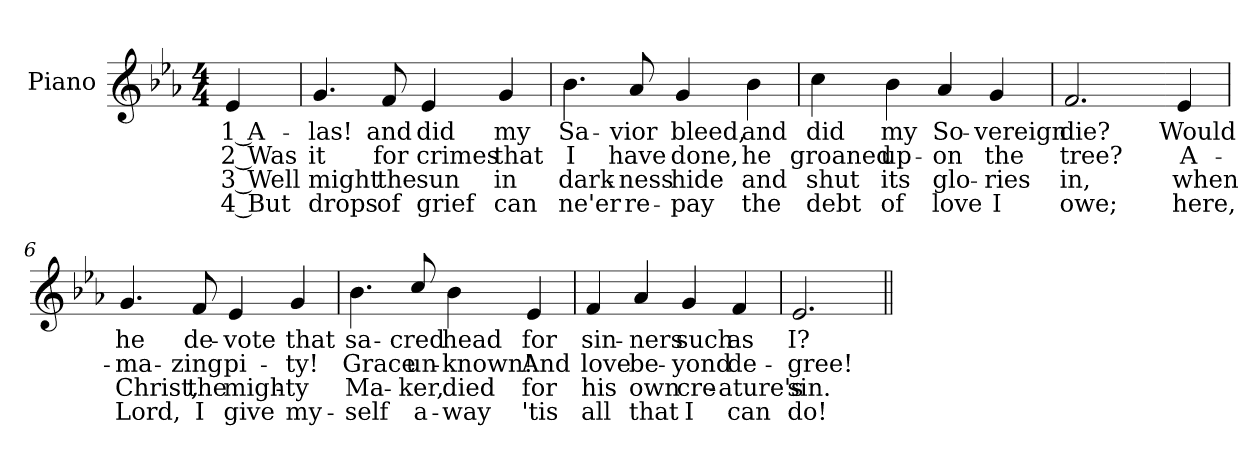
**kern	**text	**text	**text	**text
*part1	*part1	*part1	*part1	*part1
*staff1	*staff1	*staff1	*staff1	*staff1
*I"Piano	*	*	*	*
*I'Pno.	*	*	*	*
!!LO:PB:g=z
*clefG2	*	*	*	*
*k[b-e-a-]	*	*	*	*
*E-:	*	*	*	*
*M4/4	*	*	*	*
=	=	=	=	=
!	!LO:LY:b:color=#000000	!LO:LY:b:color=#000000	!LO:LY:b:color=#000000	!LO:LY:b:color=#000000
4e-i/	1 A-	2 Was	3 Well	4 But
=1	=1	=1	=1	=1
!	!LO:LY:b:color=#000000	!LO:LY:b:color=#000000	!LO:LY:b:color=#000000	!LO:LY:b:color=#000000
4.gi/	-las!	it	might	drops
!	!LO:LY:b:color=#000000	!LO:LY:b:color=#000000	!LO:LY:b:color=#000000	!LO:LY:b:color=#000000
8fi/	and	for	the	of
!	!LO:LY:b:color=#000000	!LO:LY:b:color=#000000	!LO:LY:b:color=#000000	!LO:LY:b:color=#000000
4e-i/	did	crimes	sun	grief
!	!LO:LY:b:color=#000000	!LO:LY:b:color=#000000	!LO:LY:b:color=#000000	!LO:LY:b:color=#000000
4gi/	my	that	in	can
=2	=2	=2	=2	=2
!	!LO:LY:b:color=#000000	!LO:LY:b:color=#000000	!LO:LY:b:color=#000000	!LO:LY:b:color=#000000
4.b-i\	Sa-	I	dark-	-ne'er
!	!LO:LY:b:color=#000000	!LO:LY:b:color=#000000	!LO:LY:b:color=#000000	!LO:LY:b:color=#000000
8a-i/	-vior	have	ness	re-
!	!LO:LY:b:color=#000000	!LO:LY:b:color=#000000	!LO:LY:b:color=#000000	!LO:LY:b:color=#000000
4gi/	bleed,	done,	-hide	pay
!	!LO:LY:b:color=#000000	!LO:LY:b:color=#000000	!LO:LY:b:color=#000000	!LO:LY:b:color=#000000
4b-i\	and	he	and	the
=3	=3	=3	=3	=3
!	!LO:LY:b:color=#000000	!LO:LY:b:color=#000000	!LO:LY:b:color=#000000	!LO:LY:b:color=#000000
4cci\	did	groaned	shut	debt
!	!LO:LY:b:color=#000000	!LO:LY:b:color=#000000	!LO:LY:b:color=#000000	!LO:LY:b:color=#000000
4b-i\	my	up-	its	of
!	!LO:LY:b:color=#000000	!LO:LY:b:color=#000000	!LO:LY:b:color=#000000	!LO:LY:b:color=#000000
4a-i/	So-	-on	glo-	-love
!	!LO:LY:b:color=#000000	!LO:LY:b:color=#000000	!LO:LY:b:color=#000000	!LO:LY:b:color=#000000
4gi/	-vereign	the	ries	I
!!LO:LB:g=z
=4	=4	=4	=4	=4
!	!LO:LY:b:color=#000000	!LO:LY:b:color=#000000	!LO:LY:b:color=#000000	!LO:LY:b:color=#000000
2.fi/	die?	tree?	in,	owe;
=5-	=5-	=5-	=5-	=5-
!	!LO:LY:b:color=#000000	!LO:LY:b:color=#000000	!LO:LY:b:color=#000000	!LO:LY:b:color=#000000
4e-i/	Would	A-	when	here,
=6	=6	=6	=6	=6
!	!LO:LY:b:color=#000000	!LO:LY:b:color=#000000	!LO:LY:b:color=#000000	!LO:LY:b:color=#000000
4.gi/	he	-ma-	Christ,	Lord,
!	!LO:LY:b:color=#000000	!LO:LY:b:color=#000000	!LO:LY:b:color=#000000	!LO:LY:b:color=#000000
8fi/	de-	-zing	the	I
!	!LO:LY:b:color=#000000	!LO:LY:b:color=#000000	!LO:LY:b:color=#000000	!LO:LY:b:color=#000000
4e-i/	-vote	pi-	migh-	-give
!	!LO:LY:b:color=#000000	!LO:LY:b:color=#000000	!LO:LY:b:color=#000000	!LO:LY:b:color=#000000
4gi/	that	-ty!	ty	my-
=7	=7	=7	=7	=7
!	!LO:LY:b:color=#000000	!LO:LY:b:color=#000000	!LO:LY:b:color=#000000	!LO:LY:b:color=#000000
4.b-i\	sa-	Grace	-Ma-	-self
!	!LO:LY:b:color=#000000	!LO:LY:b:color=#000000	!LO:LY:b:color=#000000	!LO:LY:b:color=#000000
8cci/	-cred	un-	ker,	a-
!	!LO:LY:b:color=#000000	!LO:LY:b:color=#000000	!LO:LY:b:color=#000000	!LO:LY:b:color=#000000
4b-i\	head	-known!	-died	way
!	!LO:LY:b:color=#000000	!LO:LY:b:color=#000000	!LO:LY:b:color=#000000	!LO:LY:b:color=#000000
4e-i/	for	And	for	'tis
!!LO:LB:g=z
=8	=8	=8	=8	=8
!	!LO:LY:b:color=#000000	!LO:LY:b:color=#000000	!LO:LY:b:color=#000000	!LO:LY:b:color=#000000
4fi/	sin-	love	his	all
!	!LO:LY:b:color=#000000	!LO:LY:b:color=#000000	!LO:LY:b:color=#000000	!LO:LY:b:color=#000000
4a-i/	-ners	be-	own	that
!	!LO:LY:b:color=#000000	!LO:LY:b:color=#000000	!LO:LY:b:color=#000000	!LO:LY:b:color=#000000
4gi/	such	-yond	cre-	-I
!	!LO:LY:b:color=#000000	!LO:LY:b:color=#000000	!LO:LY:b:color=#000000	!LO:LY:b:color=#000000
4fi/	as	de-	ature's	can
=9	=9	=9	=9	=9
!	!LO:LY:b:color=#000000	!LO:LY:b:color=#000000	!LO:LY:b:color=#000000	!LO:LY:b:color=#000000
2.e-i/	I?	-gree!	sin.	do!
=||	=||	=||	=||	=||
*-	*-	*-	*-	*-
